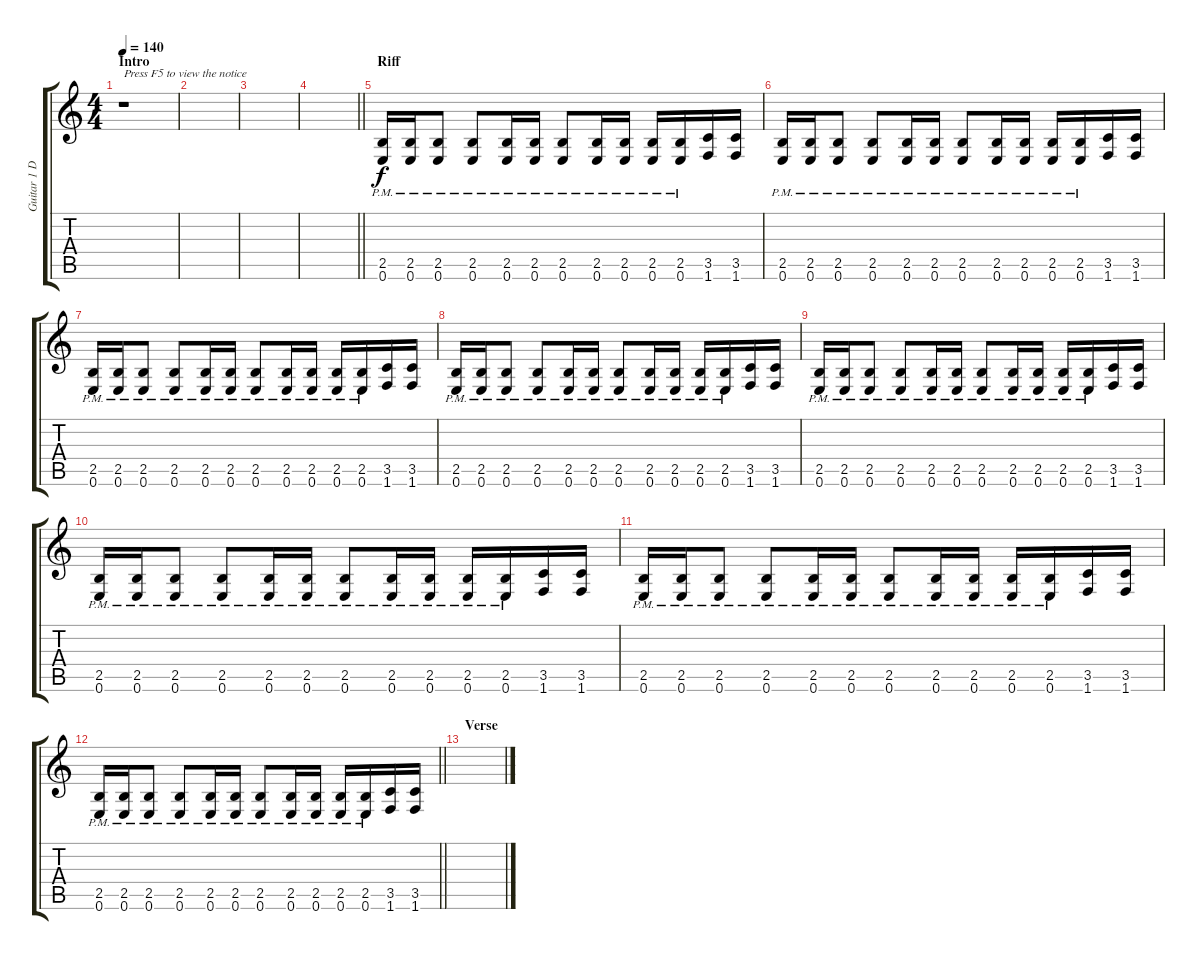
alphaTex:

\track ("Guitar 1 Distorsion" "Guitar 1 D") {instrument distortionguitar}
\staff {score tabs}
\tuning (E4 B3 G3 D3 A2 E2) {hide}
\ts (4 4)
\section ("" "Intro")
\tempo 140
\clef g2
\ks c
r.1{txt "Press F5 to view the notice" dy f instrument distortionguitar} |
|
|
\barLineRight lightlight
|
\section ("" "Riff")
(2.5{pm} 0.6).16 (2.5{pm} 0.6).16 (2.5{pm} 0.6).8 (2.5{pm} 0.6).8 (2.5{pm} 0.6).16 (2.5{pm} 0.6).16 (2.5{pm} 0.6).8 (2.5{pm} 0.6).16 (2.5{pm} 0.6).16 (2.5{pm} 0.6).16 (2.5{pm} 0.6).16 (3.5 1.6).16 (3.5 1.6).16 |
(2.5{pm} 0.6).16 (2.5{pm} 0.6).16 (2.5{pm} 0.6).8 (2.5{pm} 0.6).8 (2.5{pm} 0.6).16 (2.5{pm} 0.6).16 (2.5{pm} 0.6).8 (2.5{pm} 0.6).16 (2.5{pm} 0.6).16 (2.5{pm} 0.6).16 (2.5{pm} 0.6).16 (3.5 1.6).16 (3.5 1.6).16 |
(2.5{pm} 0.6).16 (2.5{pm} 0.6).16 (2.5{pm} 0.6).8 (2.5{pm} 0.6).8 (2.5{pm} 0.6).16 (2.5{pm} 0.6).16 (2.5{pm} 0.6).8 (2.5{pm} 0.6).16 (2.5{pm} 0.6).16 (2.5{pm} 0.6).16 (2.5{pm} 0.6).16 (3.5 1.6).16 (3.5 1.6).16 |
(2.5{pm} 0.6).16 (2.5{pm} 0.6).16 (2.5{pm} 0.6).8 (2.5{pm} 0.6).8 (2.5{pm} 0.6).16 (2.5{pm} 0.6).16 (2.5{pm} 0.6).8 (2.5{pm} 0.6).16 (2.5{pm} 0.6).16 (2.5{pm} 0.6).16 (2.5{pm} 0.6).16 (3.5 1.6).16 (3.5 1.6).16 |
(2.5{pm} 0.6).16 (2.5{pm} 0.6).16 (2.5{pm} 0.6).8 (2.5{pm} 0.6).8 (2.5{pm} 0.6).16 (2.5{pm} 0.6).16 (2.5{pm} 0.6).8 (2.5{pm} 0.6).16 (2.5{pm} 0.6).16 (2.5{pm} 0.6).16 (2.5{pm} 0.6).16 (3.5 1.6).16 (3.5 1.6).16 |
(2.5{pm} 0.6).16 (2.5{pm} 0.6).16 (2.5{pm} 0.6).8 (2.5{pm} 0.6).8 (2.5{pm} 0.6).16 (2.5{pm} 0.6).16 (2.5{pm} 0.6).8 (2.5{pm} 0.6).16 (2.5{pm} 0.6).16 (2.5{pm} 0.6).16 (2.5{pm} 0.6).16 (3.5 1.6).16 (3.5 1.6).16 |
(2.5{pm} 0.6).16 (2.5{pm} 0.6).16 (2.5{pm} 0.6).8 (2.5{pm} 0.6).8 (2.5{pm} 0.6).16 (2.5{pm} 0.6).16 (2.5{pm} 0.6).8 (2.5{pm} 0.6).16 (2.5{pm} 0.6).16 (2.5{pm} 0.6).16 (2.5{pm} 0.6).16 (3.5 1.6).16 (3.5 1.6).16 |
\barLineRight lightlight
(2.5{pm} 0.6).16 (2.5{pm} 0.6).16 (2.5{pm} 0.6).8 (2.5{pm} 0.6).8 (2.5{pm} 0.6).16 (2.5{pm} 0.6).16 (2.5{pm} 0.6).8 (2.5{pm} 0.6).16 (2.5{pm} 0.6).16 (2.5{pm} 0.6).16 (2.5{pm} 0.6).16 (3.5 1.6).16 (3.5 1.6).16 |
\section ("" "Verse")
